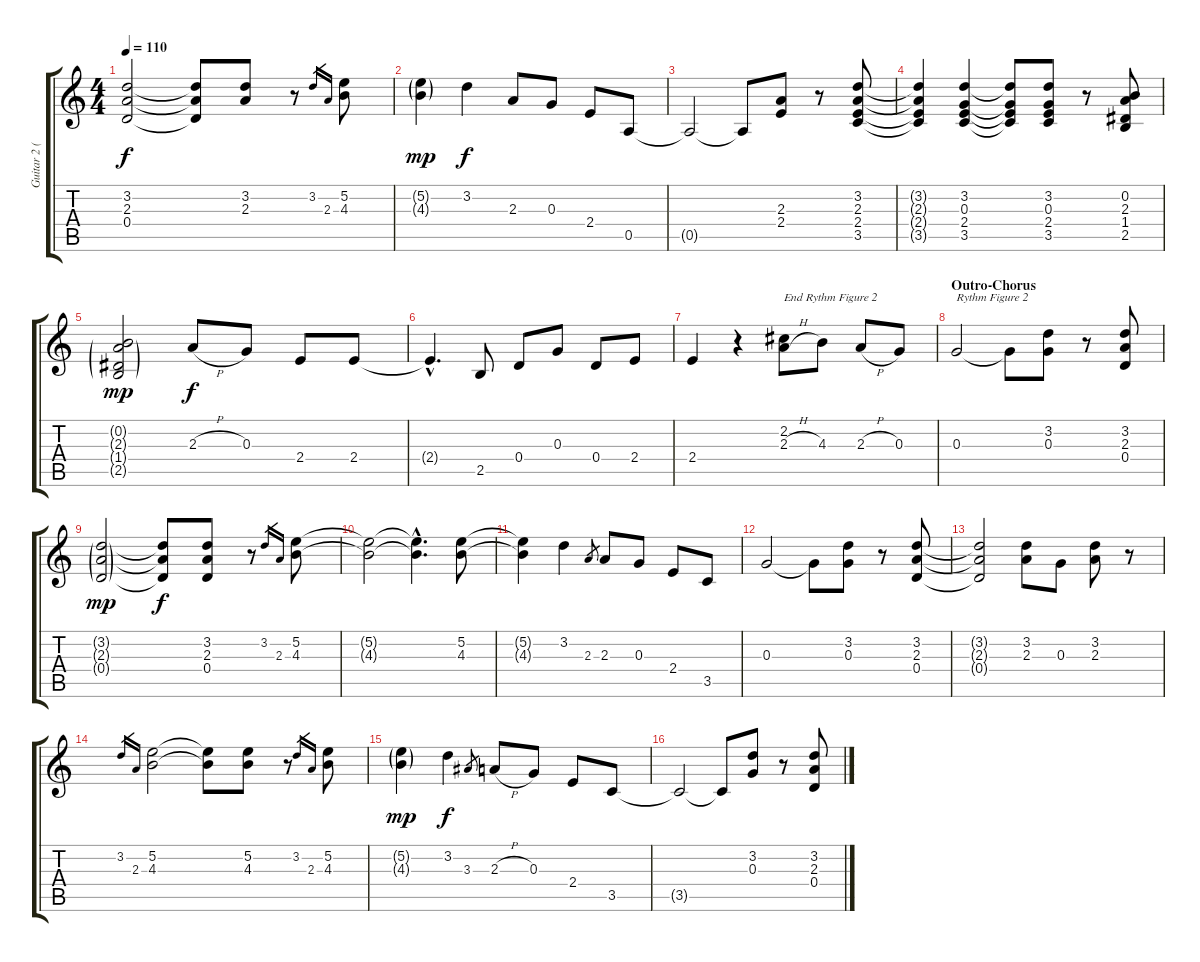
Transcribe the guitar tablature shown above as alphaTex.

\track ("Guitar 2 (Rythm Lead)" "Guitar 2 (") {instrument electricguitarclean}
\staff {score tabs}
\tuning (E4 B3 G3 D3 A2 E2) {hide}
\ts (4 4)
\tempo 110
\clef g2
\ks c
(3.2{t} 2.3{t} 0.4{t}).2{dy f} (3.2{t} 2.3{t} 0.4{t}).8 (3.2 2.3).8 r.8 3.2.16{gr} 2.3.16{gr} (5.2 4.3).8 |
(5.2{g} 4.3{g}).4{dy mp} 3.2.4{dy f} 2.3.8 0.3.8 2.4.8 0.5.8 |
0.5{t}.2 0.5{t}.8 (2.3 2.4).8 r.8 (3.2 2.3 2.4 3.5).8 |
(3.2{t} 2.3{t} 2.4{t} 3.5{t}).4 (3.2 0.3 2.4 3.5).4 (3.2{t} 0.3{t} 2.4{t} 3.5{t}).8 (3.2 0.3 2.4 3.5).8 r.8 (0.2 2.3 1.4 2.5).8 |
(0.2{g} 2.3{g} 1.4{g} 2.5{g}).2{dy mp} 2.3{h}.8{dy f} 0.3.8 2.4.8 2.4.8 |
2.4{hac t}.4{d} 2.5.8 0.4.8 0.3.8 0.4.8 2.4.8 |
2.4.4 r.4 (2.2 2.3{h}).8{txt "End Rythm Figure 2"} 4.3.8 2.3{h}.8 0.3.8 |
\section ("" "Outro-Chorus")
0.3.2{txt "Rythm Figure 2"} 0.3{t}.8 (3.2 0.3).8 r.8 (3.2 2.3 0.4).8 |
(3.2{g} 2.3{g} 0.4{g}).2{dy mp} (3.2{t} 2.3{t} 0.4{t}).8{dy f} (3.2 2.3 0.4).8 r.8 3.2.16{gr} 2.3.16{gr} (5.2 4.3).8 |
(5.2{t} 4.3{t}).2 (5.2{hac t} 4.3{hac t}).4{d} (5.2 4.3).8 |
(5.2{t} 4.3{t}).4 3.2.4 2.3.8{gr} 2.3.8 0.3.8 2.4.8 3.5.8 |
0.3.2 0.3{t}.8 (3.2 0.3).8 r.8 (3.2 2.3 0.4).8 |
(3.2{t} 2.3{t} 0.4{t}).2 (3.2 2.3).8 0.3.8 (3.2 2.3).8 r.8 |
3.2.16{gr} 2.3.16{gr} (5.2 4.3).2 (5.2{t} 4.3{t}).8 (5.2 4.3).8 r.8 3.2.16{gr} 2.3.16{gr} (5.2 4.3).8 |
(5.2{g} 4.3{g}).4{dy mp} 3.2.4{dy f} 3.3.8{gr} 2.3{h}.8 0.3.8 2.4.8 3.5.8 |
3.5{t}.2 3.5{t}.8 (3.2 0.3).8 r.8 (3.2 2.3 0.4).8
